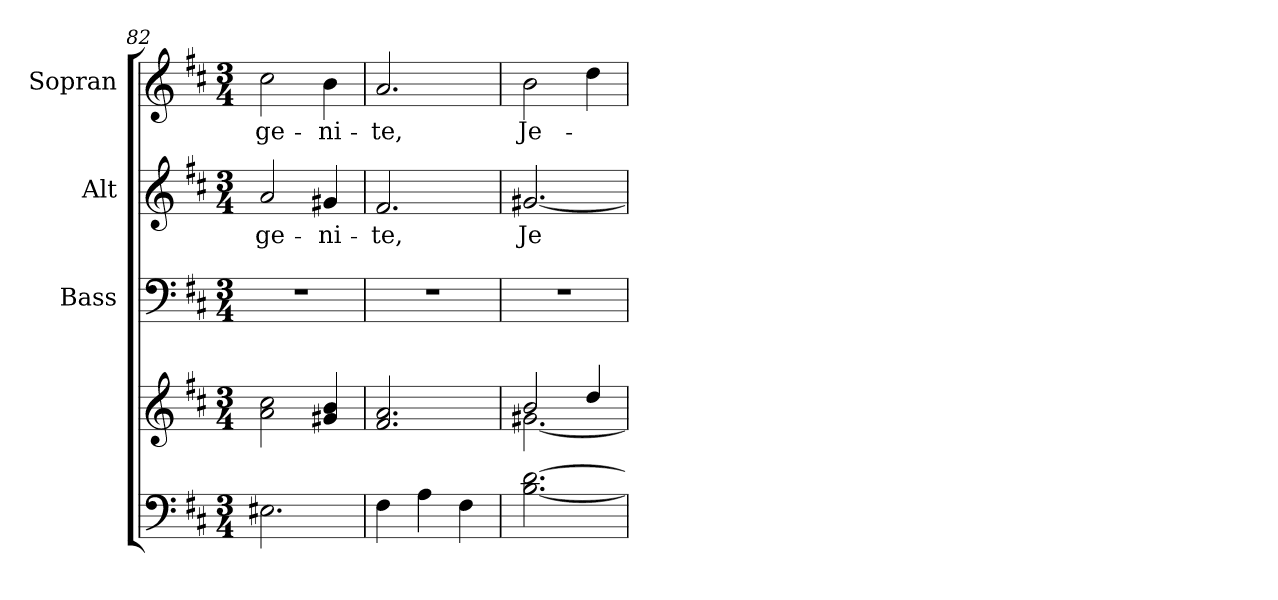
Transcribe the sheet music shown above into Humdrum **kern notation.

**kern	**kern	**kern	**kern	**text	**kern	**text
*part4	*part4	*part3	*part2	*part2	*part1	*part1
*staff5	*staff4	*staff3	*staff2	*staff2	*staff1	*staff1
*	*	*I"Bass	*I"Alt	*	*I"Sopran	*
*	*	*I'B.	*I'A.	*	*I'S.	*
*clefF4	*clefG2	*clefF4	*clefG2	*	*clefG2	*
*k[f#c#]	*k[f#c#]	*k[f#c#]	*k[f#c#]	*	*k[f#c#]	*
*D:	*D:	*D:	*D:	*	*D:	*
*M3/4	*M3/4	*M3/4	*M3/4	*	*M3/4	*
=82	=82	=82	=82	=82	=82	=82
!	!	!	!	!LO:LY:b	!	!LO:LY:b
2.E#X\	2a\ 2cc#\	2.r	2a/	-ge-	2cc#\	-ge-
!	!	!	!	!LO:LY:b	!	!LO:LY:b
.	4g#X/ 4b/	.	4g#X/	-ni-	4b\	-ni-
=83	=83	=83	=83	=83	=83	=83
!	!	!	!	!LO:LY:b	!	!LO:LY:b
4F#\	2.f#/ 2.a/	2.r	2.f#/	-te,	2.a/	-te,
4A\	.	.	.	.	.	.
4F#\	.	.	.	.	.	.
=84	=84	=84	=84	=84	=84	=84
*	*^	*	*	*	*	*
!	!	!	!	!	!LO:LY:b	!	!LO:LY:b
[2.B\ [2.d\	2b/	[<2.g#X\	2.r	[2.g#X/	Je-	2b\	Je-
.	4dd/	.	.	.	.	4dd\	.
*	*v	*v	*	*	*	*	*
=	=	=	=	=	=	=
*-	*-	*-	*-	*-	*-	*-
